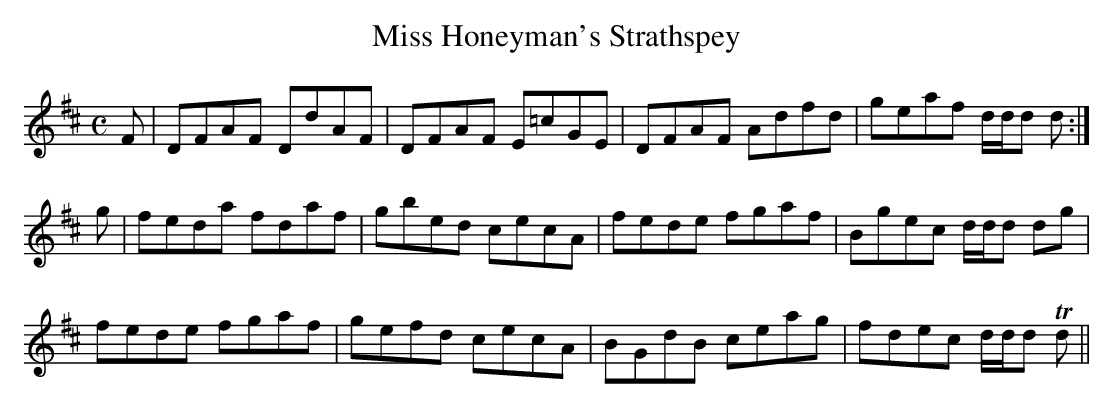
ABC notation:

X:1
T:Miss Honeyman's Strathspey
M:C
L:1/8
K: D
F|DFAF DdAF|DFAF E=cGE|DFAF Adfd|geaf d/d/d d:|
g|feda fdaf|gbed cecA|fede fgaf|Bgec d/d/d dg|
fede fgaf|gefd cecA|BGdB ceag|fdec d/d/d Td||
